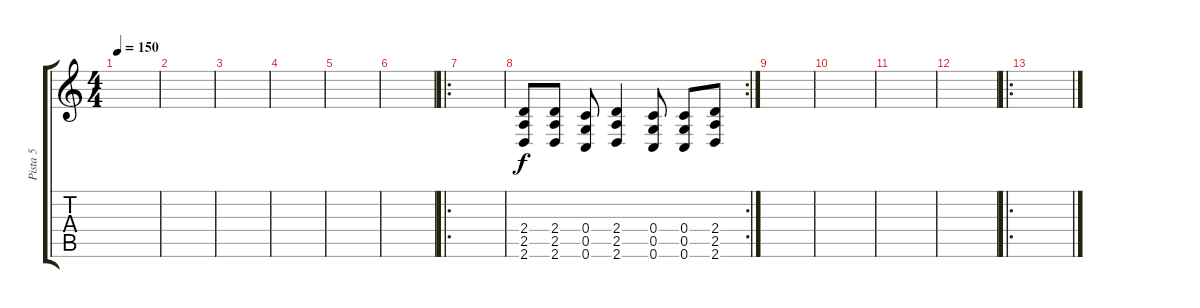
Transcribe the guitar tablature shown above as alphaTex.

\track ("Pista 5" "Pista 5") {instrument distortionguitar}
\staff {score tabs}
\tuning (D4 A3 F3 C3 G2 C2) {hide}
\ts (4 4)
\tempo 150
\clef g2
\ks c
|
|
|
|
|
|
\ro
|
\rc 2
(2.4 2.5 2.6).8 (2.4 2.5 2.6).8 (0.4 0.5 0.6).8 (2.4 2.5 2.6).4 (0.4 0.5 0.6).8 (0.4 0.5 0.6).8 (2.4 2.5 2.6).8 |
|
|
|
|
\ro
